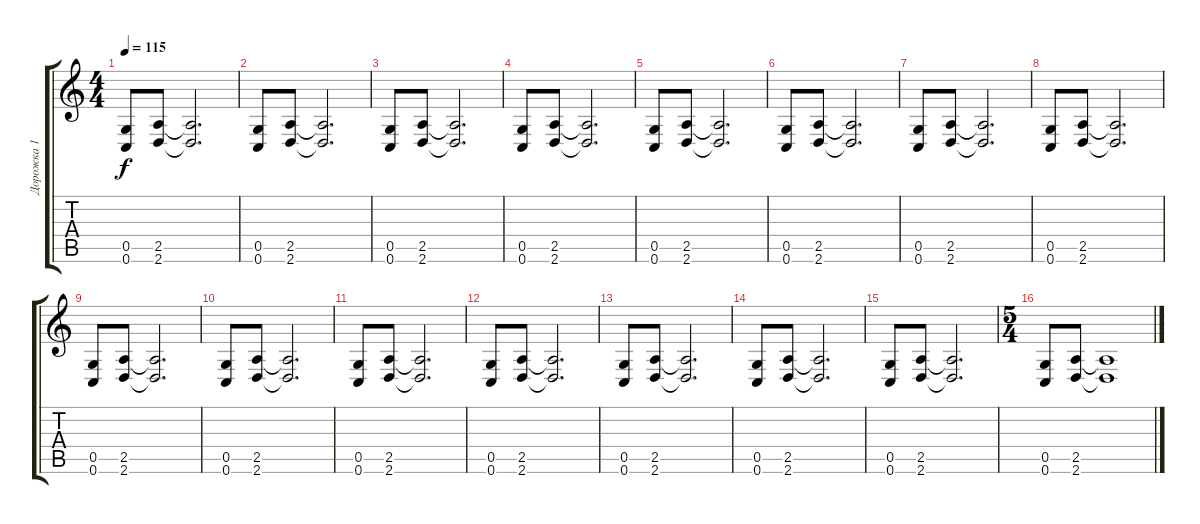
\track ("Дорожка 1" "Дорожка 1") {instrument overdrivenguitar}
\staff {score tabs}
\tuning (D4 A3 F3 C3 G2 C2) {hide}
\ts (4 4)
\tempo 115
\clef g2
\ks c
(0.5 0.6).8{dy f} (2.5 2.6).8 (2.5{t} 2.6{t}).2{d} |
(0.5 0.6).8 (2.5 2.6).8 (2.5{t} 2.6{t}).2{d} |
(0.5 0.6).8 (2.5 2.6).8 (2.5{t} 2.6{t}).2{d} |
(0.5 0.6).8 (2.5 2.6).8 (2.5{t} 2.6{t}).2{d} |
(0.5 0.6).8 (2.5 2.6).8 (2.5{t} 2.6{t}).2{d} |
(0.5 0.6).8 (2.5 2.6).8 (2.5{t} 2.6{t}).2{d} |
(0.5 0.6).8 (2.5 2.6).8 (2.5{t} 2.6{t}).2{d} |
(0.5 0.6).8 (2.5 2.6).8 (2.5{t} 2.6{t}).2{d} |
(0.5 0.6).8 (2.5 2.6).8 (2.5{t} 2.6{t}).2{d} |
(0.5 0.6).8 (2.5 2.6).8 (2.5{t} 2.6{t}).2{d} |
(0.5 0.6).8 (2.5 2.6).8 (2.5{t} 2.6{t}).2{d} |
(0.5 0.6).8 (2.5 2.6).8 (2.5{t} 2.6{t}).2{d} |
(0.5 0.6).8 (2.5 2.6).8 (2.5{t} 2.6{t}).2{d} |
(0.5 0.6).8 (2.5 2.6).8 (2.5{t} 2.6{t}).2{d} |
(0.5 0.6).8 (2.5 2.6).8 (2.5{t} 2.6{t}).2{d} |
\ts (5 4)
(0.5 0.6).8 (2.5 2.6).8 (2.5{t} 2.6{t}).1
